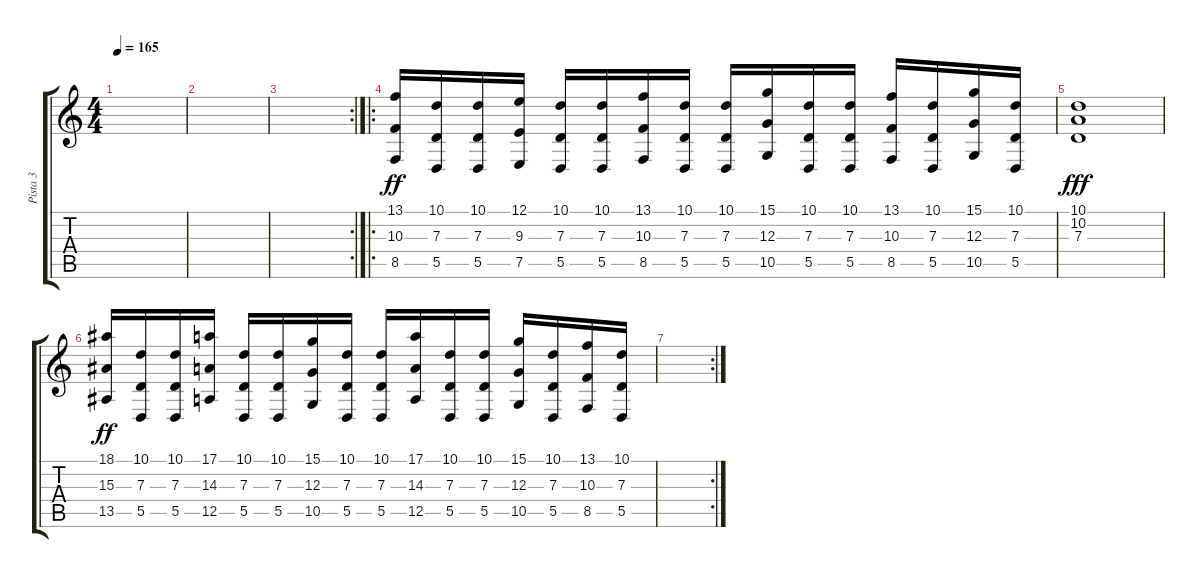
\track ("Pista 3" "Pista 3") {instrument stringensemble1}
\staff {score tabs}
\tuning (E4 B3 G3 D3 A2 E2) {hide}
\ts (4 4)
\tempo 165
\clef g2
\ks c
|
|
\rc 2
|
\ro
(13.1 10.3 8.5).16{dy ff} (10.1 7.3 5.5).16 (10.1 7.3 5.5).16 (12.1 9.3 7.5).16 (10.1 7.3 5.5).16 (10.1 7.3 5.5).16 (13.1 10.3 8.5).16 (10.1 7.3 5.5).16 (10.1 7.3 5.5).16 (15.1 12.3 10.5).16 (10.1 7.3 5.5).16 (10.1 7.3 5.5).16 (13.1 10.3 8.5).16 (10.1 7.3 5.5).16 (15.1 12.3 10.5).16 (10.1 7.3 5.5).16 |
(10.1 10.2 7.3).1{dy fff} |
(18.1 15.3 13.5).16{dy ff} (10.1 7.3 5.5).16 (10.1 7.3 5.5).16 (17.1 14.3 12.5).16 (10.1 7.3 5.5).16 (10.1 7.3 5.5).16 (15.1 12.3 10.5).16 (10.1 7.3 5.5).16 (10.1 7.3 5.5).16 (17.1 14.3 12.5).16 (10.1 7.3 5.5).16 (10.1 7.3 5.5).16 (15.1 12.3 10.5).16 (10.1 7.3 5.5).16 (13.1 10.3 8.5).16 (10.1 7.3 5.5).16 |
\rc 2
